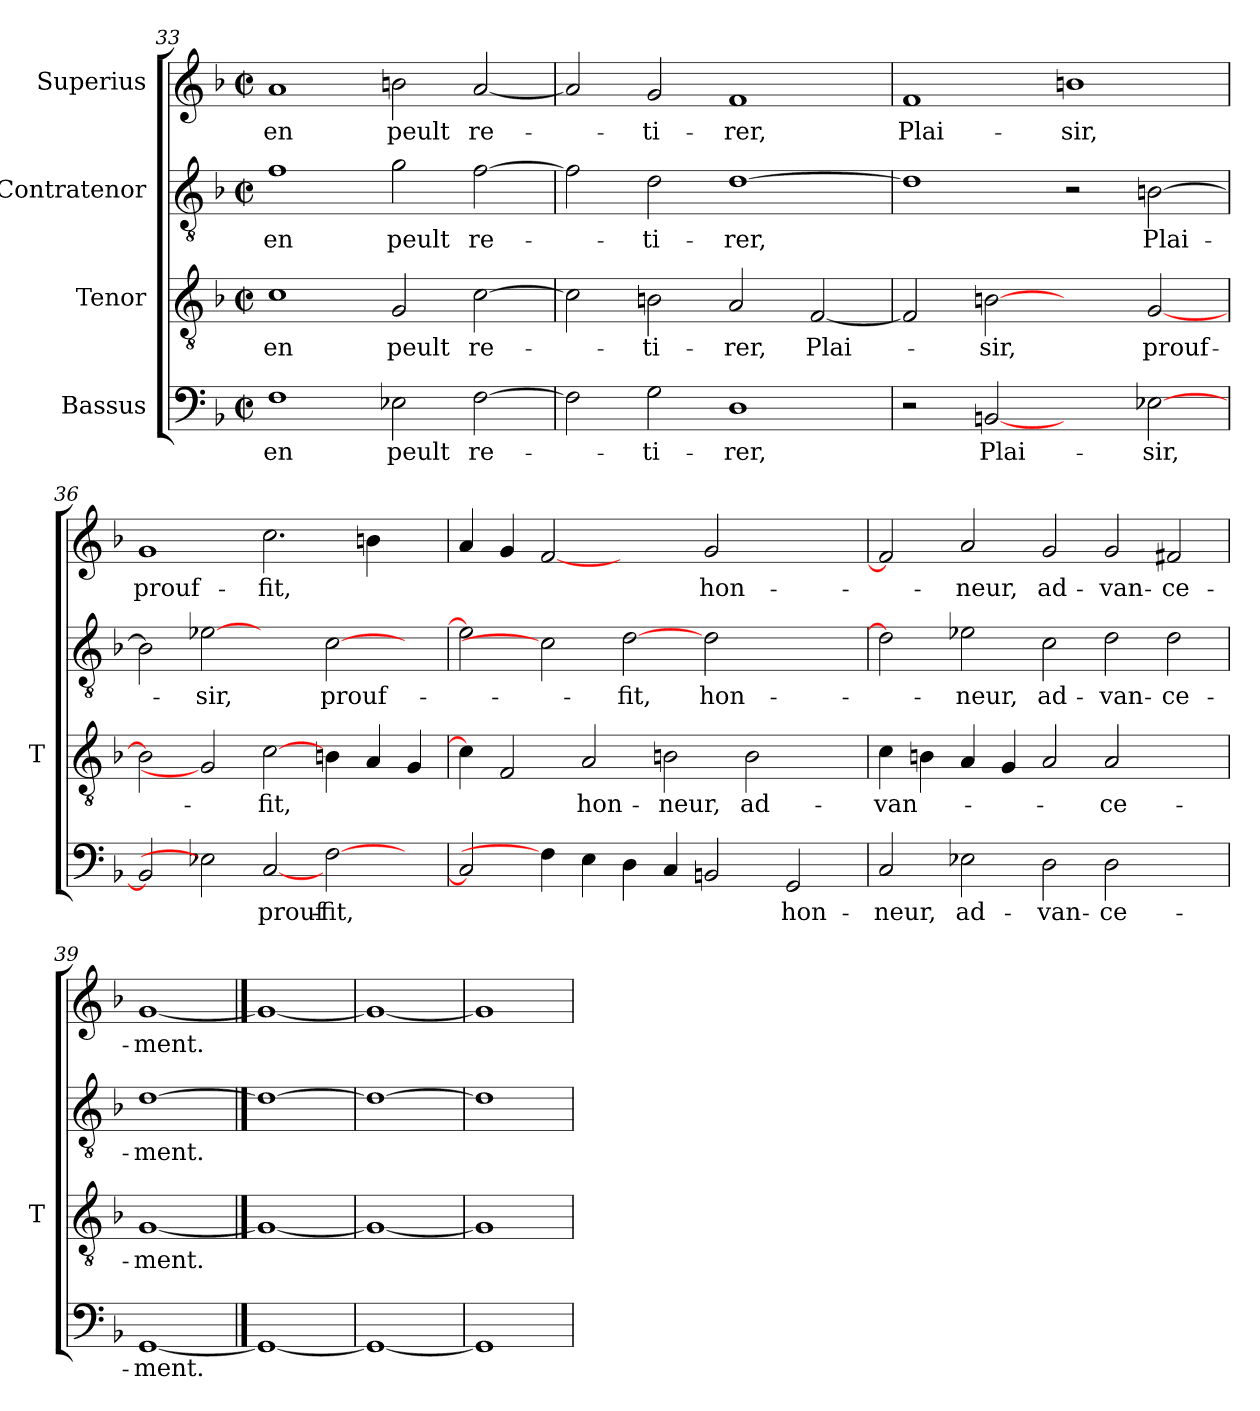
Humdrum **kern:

**kern	**text	**kern	**text	**kern	**text	**kern	**text
*part4	*part4	*part3	*part3	*part2	*part2	*part1	*part1
*staff4	*staff4	*staff3	*staff3	*staff2	*staff2	*staff1	*staff1
*I"Bassus	*	*I"Tenor	*	*I"Contratenor	*	*I"Superius	*
*	*	*I'T	*	*	*	*	*
*clefF4	*	*clefGv2	*	*clefGv2	*	*clefG2	*
*k[b-]	*	*k[b-]	*	*k[b-]	*	*k[b-]	*
*F:	*	*F:	*	*F:	*	*F:	*
*M2/2	*	*M2/2	*	*M2/2	*	*M2/2	*
*met(c|)	*	*met(c|)	*	*met(c|)	*	*met(c|)	*
=33	=33	=33	=33	=33	=33	=33	=33
1F	-en	1c	-en	1f	-en	1a	-en
2E-X	-peult	2G	-peult	2g	-peult	2b	-peult
[2F	re-	[2c	re-	[2f	re-	[2a	re-
=34	=34	=34	=34	=34	=34	=34	=34
2F]	.	2c]	.	2f]	.	2a]	.
2G	ti-	2Bn	ti-	2d	ti-	2g	ti-
1D	-rer,	2A	-rer,	[1d	-rer,	1f	-rer,
.	.	[2F	Plai-	.	.	.	.
=35	=35	=35	=35	=35	=35	=35	=35
2r	.	2F]	.	1d]	.	1f	Plai-
[2BB	Plai-	[2Bn	-sir,	.	.	.	.
2ryy	.	2ryy	.	2r	.	1b	-sir,
[2E-X	-sir,	[2G	prouf-	[2B	Plai-	.	.
=36	=36	=36	=36	=36	=36	=36	=36
2BB]	.	2B]	.	2B]	.	1g	prouf-
2E-X]	.	2G]	.	[2e-X	-sir,	.	.
[2C	prouf-	[2c	-fit,	2ryy	.	2.cc	-fit,
[2F	-fit,	4Bn	.	[2c	prouf-	.	.
.	.	4A	.	.	.	4b	.
4ryy	.	4G	.	4ryy	.	4ryy	.
!!LO:PB:g=z
=37	=37	=37	=37	=37	=37	=37	=37
2C]	.	4c]	.	2e-]	.	4a	.
.	.	2F	.	.	.	4g	.
4F]	.	.	.	2c]	.	[2f	.
4E	.	2A	hon-	.	.	.	.
4D	.	.	.	[2d	-fit,	2ryy	.
4C	.	2Bn	-neur,	.	.	.	.
2BB	.	.	.	2d	hon-	2g	hon-
.	.	2B	ad-	.	.	.	.
2GG	hon-	.	.	2ryy	.	2ryy	.
.	.	4ryy	.	.	.	.	.
=38	=38	=38	=38	=38	=38	=38	=38
2C	-neur,	4c	van-	2d]	.	2f]	.
.	.	4Bn	.	.	.	.	.
2E-X	ad-	4A	.	2e-X	-neur,	2a	-neur,
.	.	4G	.	.	.	.	.
2D	van-	2A	.	2c	ad-	2g	ad-
2D	ce-	2A	ce-	2d	van-	2g	van-
2ryy	.	2ryy	.	2d	ce-	2f#X	ce-
=39	=39	=39	=39	=39	=39	=39	=39
[1GG	-ment.	[1G	-ment.	[1d	-ment.	[1g	-ment.
==40	==40	==40	==40	==40	==40	==40	==40
1GG_	.	1G_	.	1d_	.	1g_	.
=41	=41	=41	=41	=41	=41	=41	=41
1GG_	.	1G_	.	1d_	.	1g_	.
=42	=42	=42	=42	=42	=42	=42	=42
1GG]	.	1G]	.	1d]	.	1g]	.
=	=	=	=	=	=	=	=
*-	*-	*-	*-	*-	*-	*-	*-
